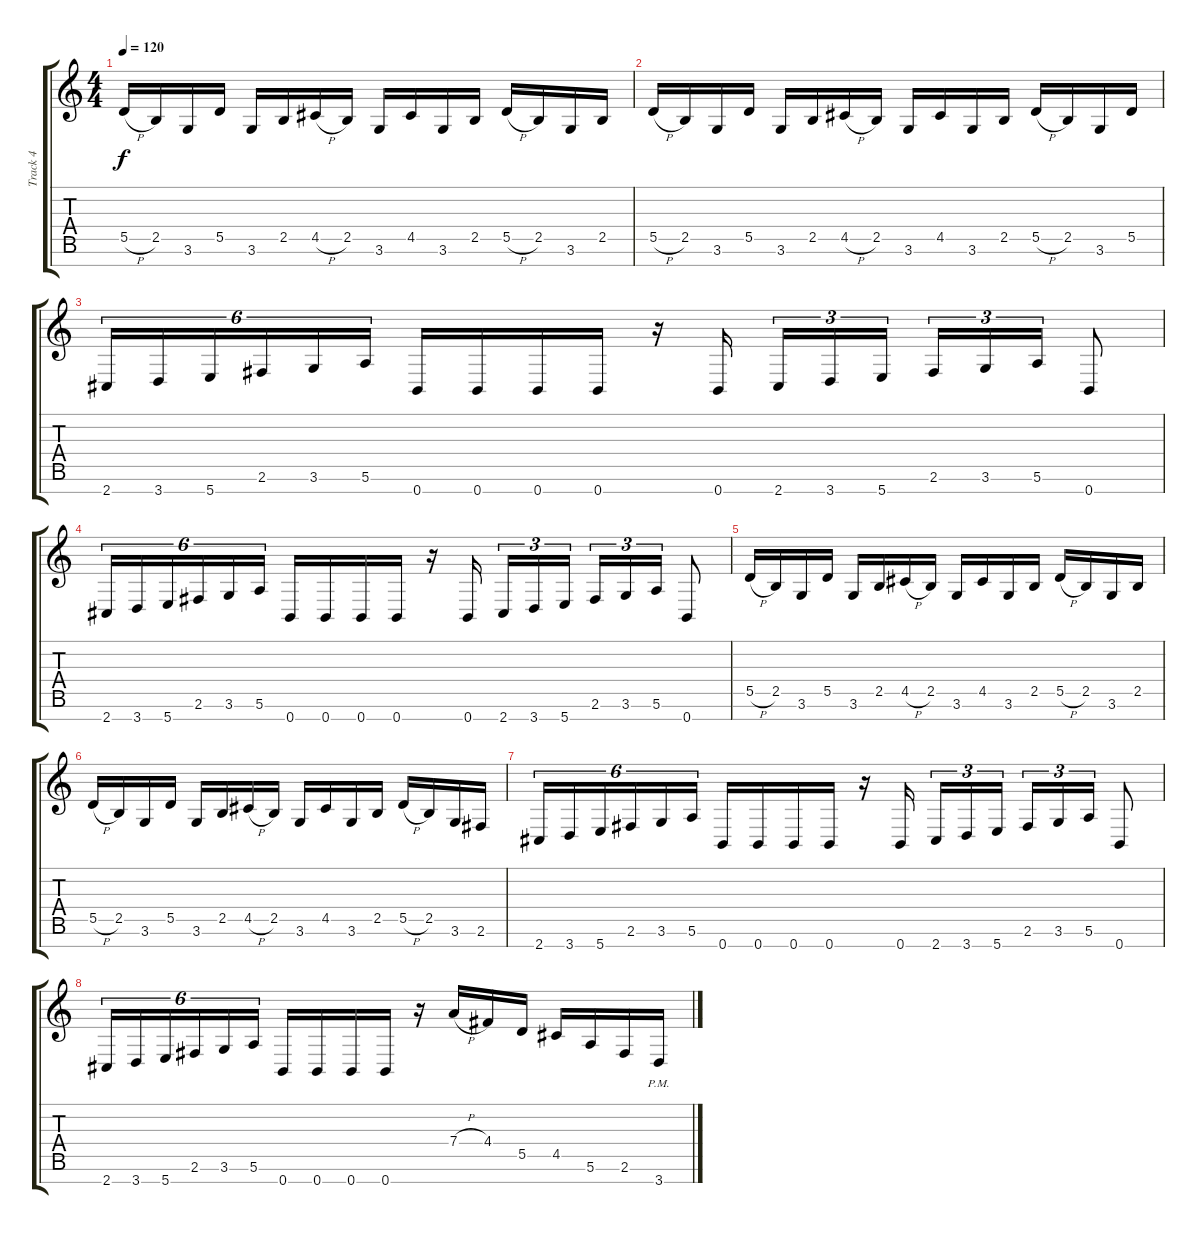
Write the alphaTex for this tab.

\track ("Track 4" "Track 4") {instrument distortionguitar}
\staff {score tabs}
\tuning (E4 B3 G3 D3 A2 E2 B1) {hide}
\ts (4 4)
\tempo 120
\clef g2
\ks c
5.5{h}.16{dy f} 2.5.16 3.6.16 5.5.16 3.6.16 2.5.16 4.5{h}.16 2.5.16 3.6.16 4.5.16 3.6.16 2.5.16 5.5{h}.16 2.5.16 3.6.16 2.5.16 |
5.5{h}.16 2.5.16 3.6.16 5.5.16 3.6.16 2.5.16 4.5{h}.16 2.5.16 3.6.16 4.5.16 3.6.16 2.5.16 5.5{h}.16 2.5.16 3.6.16 5.5.16 |
2.7.16{tu (6 4)} 3.7.16{tu (6 4)} 5.7.16{tu (6 4)} 2.6.16{tu (6 4)} 3.6.16{tu (6 4)} 5.6.16{tu (6 4)} 0.7.16 0.7.16 0.7.16 0.7.16 r.16 0.7.16{beam splitsecondary} 2.7.16{tu (3 2)} 3.7.16{tu (3 2)} 5.7.16{tu (3 2)} 2.6.16{tu (3 2)} 3.6.16{tu (3 2)} 5.6.16{tu (3 2)} 0.7.8 |
2.7.16{tu (6 4)} 3.7.16{tu (6 4)} 5.7.16{tu (6 4)} 2.6.16{tu (6 4)} 3.6.16{tu (6 4)} 5.6.16{tu (6 4)} 0.7.16 0.7.16 0.7.16 0.7.16 r.16 0.7.16{beam splitsecondary} 2.7.16{tu (3 2)} 3.7.16{tu (3 2)} 5.7.16{tu (3 2)} 2.6.16{tu (3 2)} 3.6.16{tu (3 2)} 5.6.16{tu (3 2)} 0.7.8 |
5.5{h}.16 2.5.16 3.6.16 5.5.16 3.6.16 2.5.16 4.5{h}.16 2.5.16 3.6.16 4.5.16 3.6.16 2.5.16 5.5{h}.16 2.5.16 3.6.16 2.5.16 |
5.5{h}.16 2.5.16 3.6.16 5.5.16 3.6.16 2.5.16 4.5{h}.16 2.5.16 3.6.16 4.5.16 3.6.16 2.5.16 5.5{h}.16 2.5.16 3.6.16 2.6.16 |
2.7.16{tu (6 4)} 3.7.16{tu (6 4)} 5.7.16{tu (6 4)} 2.6.16{tu (6 4)} 3.6.16{tu (6 4)} 5.6.16{tu (6 4)} 0.7.16 0.7.16 0.7.16 0.7.16 r.16 0.7.16{beam splitsecondary} 2.7.16{tu (3 2)} 3.7.16{tu (3 2)} 5.7.16{tu (3 2)} 2.6.16{tu (3 2)} 3.6.16{tu (3 2)} 5.6.16{tu (3 2)} 0.7.8 |
2.7.16{tu (6 4)} 3.7.16{tu (6 4)} 5.7.16{tu (6 4)} 2.6.16{tu (6 4)} 3.6.16{tu (6 4)} 5.6.16{tu (6 4)} 0.7.16 0.7.16 0.7.16 0.7.16 r.16 7.4{h}.16 4.4.16 5.5.16 4.5.16 5.6.16 2.6.16 3.7{pm}.16
